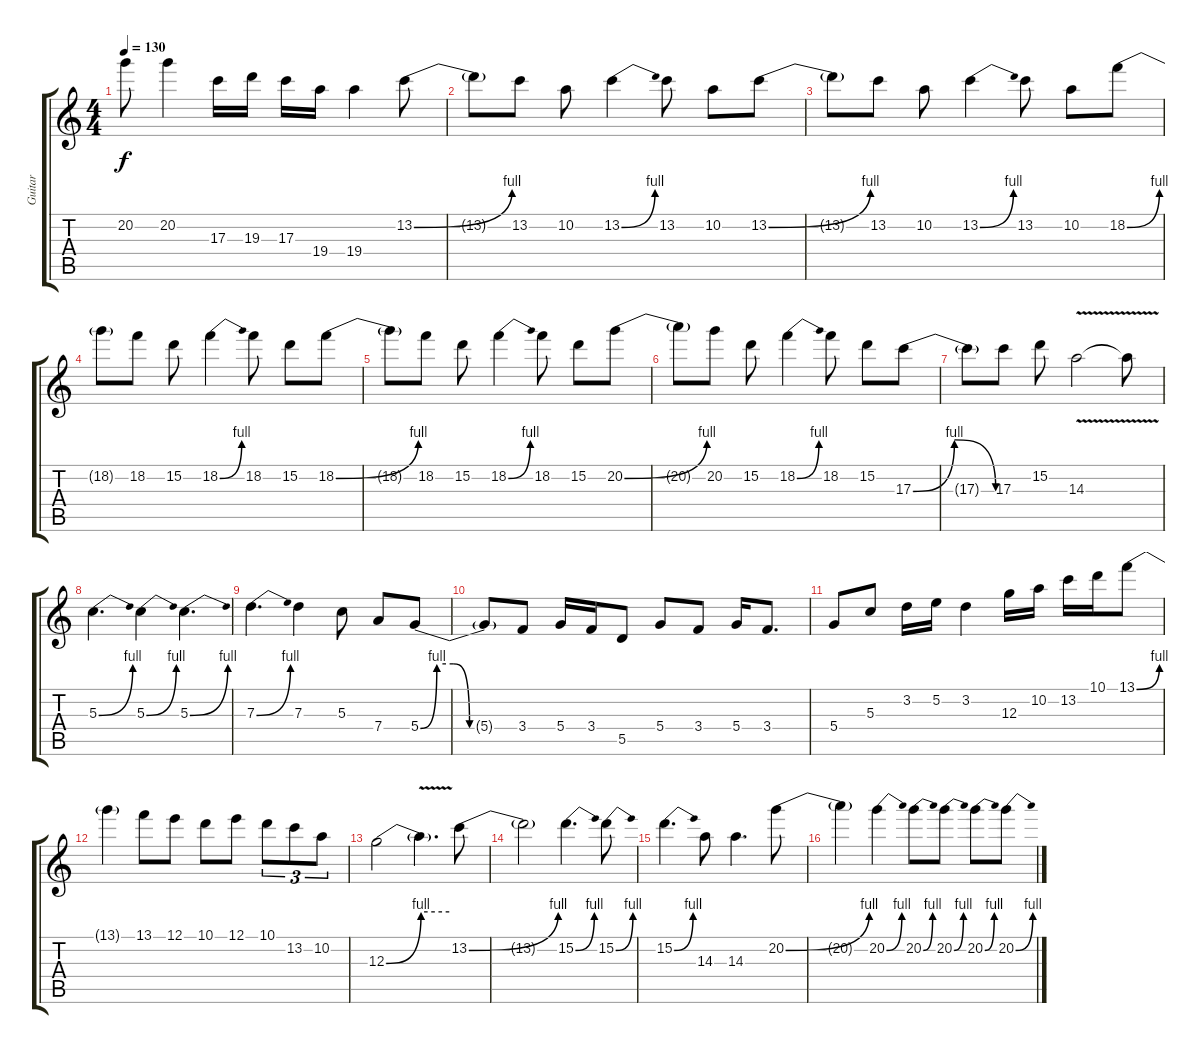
\track ("Guitar" "Guitar") {instrument electricguitarclean}
\staff {score tabs}
\tuning (E4 B3 G3 D3 A2 E2) {hide}
\ts (4 4)
\tempo 130
\clef g2
\ks c
20.2{t}.8{dy f} 20.2.4 17.3.16 19.3.16 17.3.16 19.4.16 19.4.4 13.2{be (bend 0 0 60 4)}.8 |
13.2{t}.8 13.2.8 10.2.8 13.2{be (bend 0 0 60 4)}.4 13.2.8 10.2.8 13.2{be (bend 0 0 60 4)}.8 |
13.2{t}.8 13.2.8 10.2.8 13.2{be (bend 0 0 60 4)}.4 13.2.8 10.2.8 18.2{be (bend 0 0 60 4)}.8 |
18.2{t}.8 18.2.8 15.2.8 18.2{be (bend 0 0 60 4)}.4 18.2.8 15.2.8 18.2{be (bend 0 0 60 4)}.8 |
18.2{t}.8 18.2.8 15.2.8 18.2{be (bend 0 0 60 4)}.4 18.2.8 15.2.8 20.2{be (bend 0 0 60 4)}.8 |
20.2{t}.8 20.2.8 15.2.8 18.2{be (bend 0 0 60 4)}.4 18.2.8 15.2.8 17.3{be (bendrelease 0 0 15 4 53 4 60 0)}.8 |
17.3{t}.8 17.3.8 15.2.8 14.3{v}.2 14.3{t}.8 |
5.3{be (bend 0 0 60 4)}.4{d} 5.3{be (bend 0 0 60 4)}.4 5.3{be (bend 0 0 60 4)}.4{d} |
7.3{be (bend 0 0 60 4)}.4{d} 7.3.4 5.3.8 7.4.8 5.4{be (custom 0 0 10 4 20 4 30 0 60 0)}.8 |
5.4{t}.8 3.4.8 5.4.16 3.4.16 5.5.8 5.4.8 3.4.8 5.4.16 3.4.8{d} |
5.4.8 5.3.8 3.2.16 5.2.16 3.2.4 12.3.16 10.2.16 13.2.16 10.1.16 13.1{be (bend 0 0 60 4)}.8 |
13.1{t}.4 13.1.8 12.1.8 10.1.8 12.1.8 10.1.8{tu (3 2)} 13.2.8{tu (3 2)} 10.2.8{tu (3 2)} |
12.3{be (bend 0 0 60 4)}.2 12.3{be (hold 0 4 60 4) v t}.4{d} 13.2{be (bend 0 0 60 4)}.8 |
13.2{t}.2 15.2{be (bend 0 0 60 4)}.4{d} 15.2{be (bend 0 0 60 4)}.8 |
15.2{be (bend 0 0 60 4)}.4{d} 14.3.8 14.3.4{d} 20.2{be (bend 0 0 60 4)}.8 |
20.2{t}.4 20.2{be (bend 0 0 60 4)}.4 20.2{be (bend 0 0 60 4)}.8 20.2{be (bend 0 0 60 4)}.8 20.2{be (bend 0 0 60 4)}.8 20.2{be (bend 0 0 60 4)}.8
